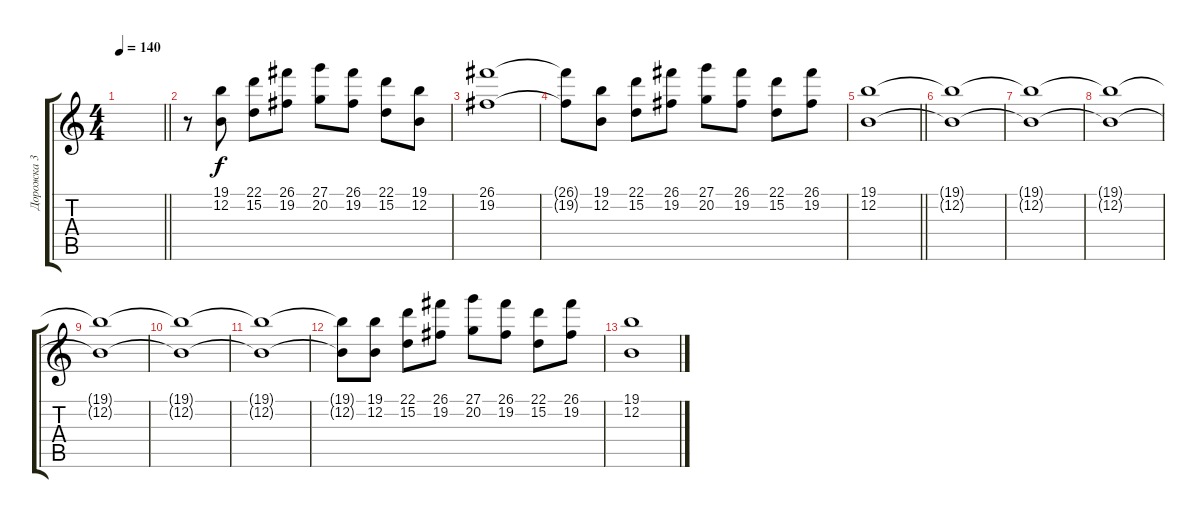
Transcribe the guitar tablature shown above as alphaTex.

\track ("Дорожка 3" "Дорожка 3") {instrument lead1square}
\staff {score tabs}
\tuning (E4 B3 G3 D3 A2 E2) {hide}
\ts (4 4)
\tempo 140
\clef g2
\barLineRight lightlight
\ks c
|
r.8 (19.1 12.2).8 (22.1 15.2).8 (26.1 19.2).8 (27.1 20.2).8 (26.1 19.2).8 (22.1 15.2).8 (19.1 12.2).8 |
(26.1 19.2).1 |
(26.1{t} 19.2{t}).8 (19.1 12.2).8 (22.1 15.2).8 (26.1 19.2).8 (27.1 20.2).8 (26.1 19.2).8 (22.1 15.2).8 (26.1 19.2).8 |
\barLineRight lightlight
(19.1 12.2).1 |
(19.1{t} 12.2{t}).1 |
(19.1{t} 12.2{t}).1 |
(19.1{t} 12.2{t}).1 |
(19.1{t} 12.2{t}).1 |
(19.1{t} 12.2{t}).1 |
(19.1{t} 12.2{t}).1 |
(19.1{t} 12.2{t}).8 (19.1 12.2).8 (22.1 15.2).8 (26.1 19.2).8 (27.1 20.2).8 (26.1 19.2).8 (22.1 15.2).8 (26.1 19.2).8 |
(19.1 12.2).1
